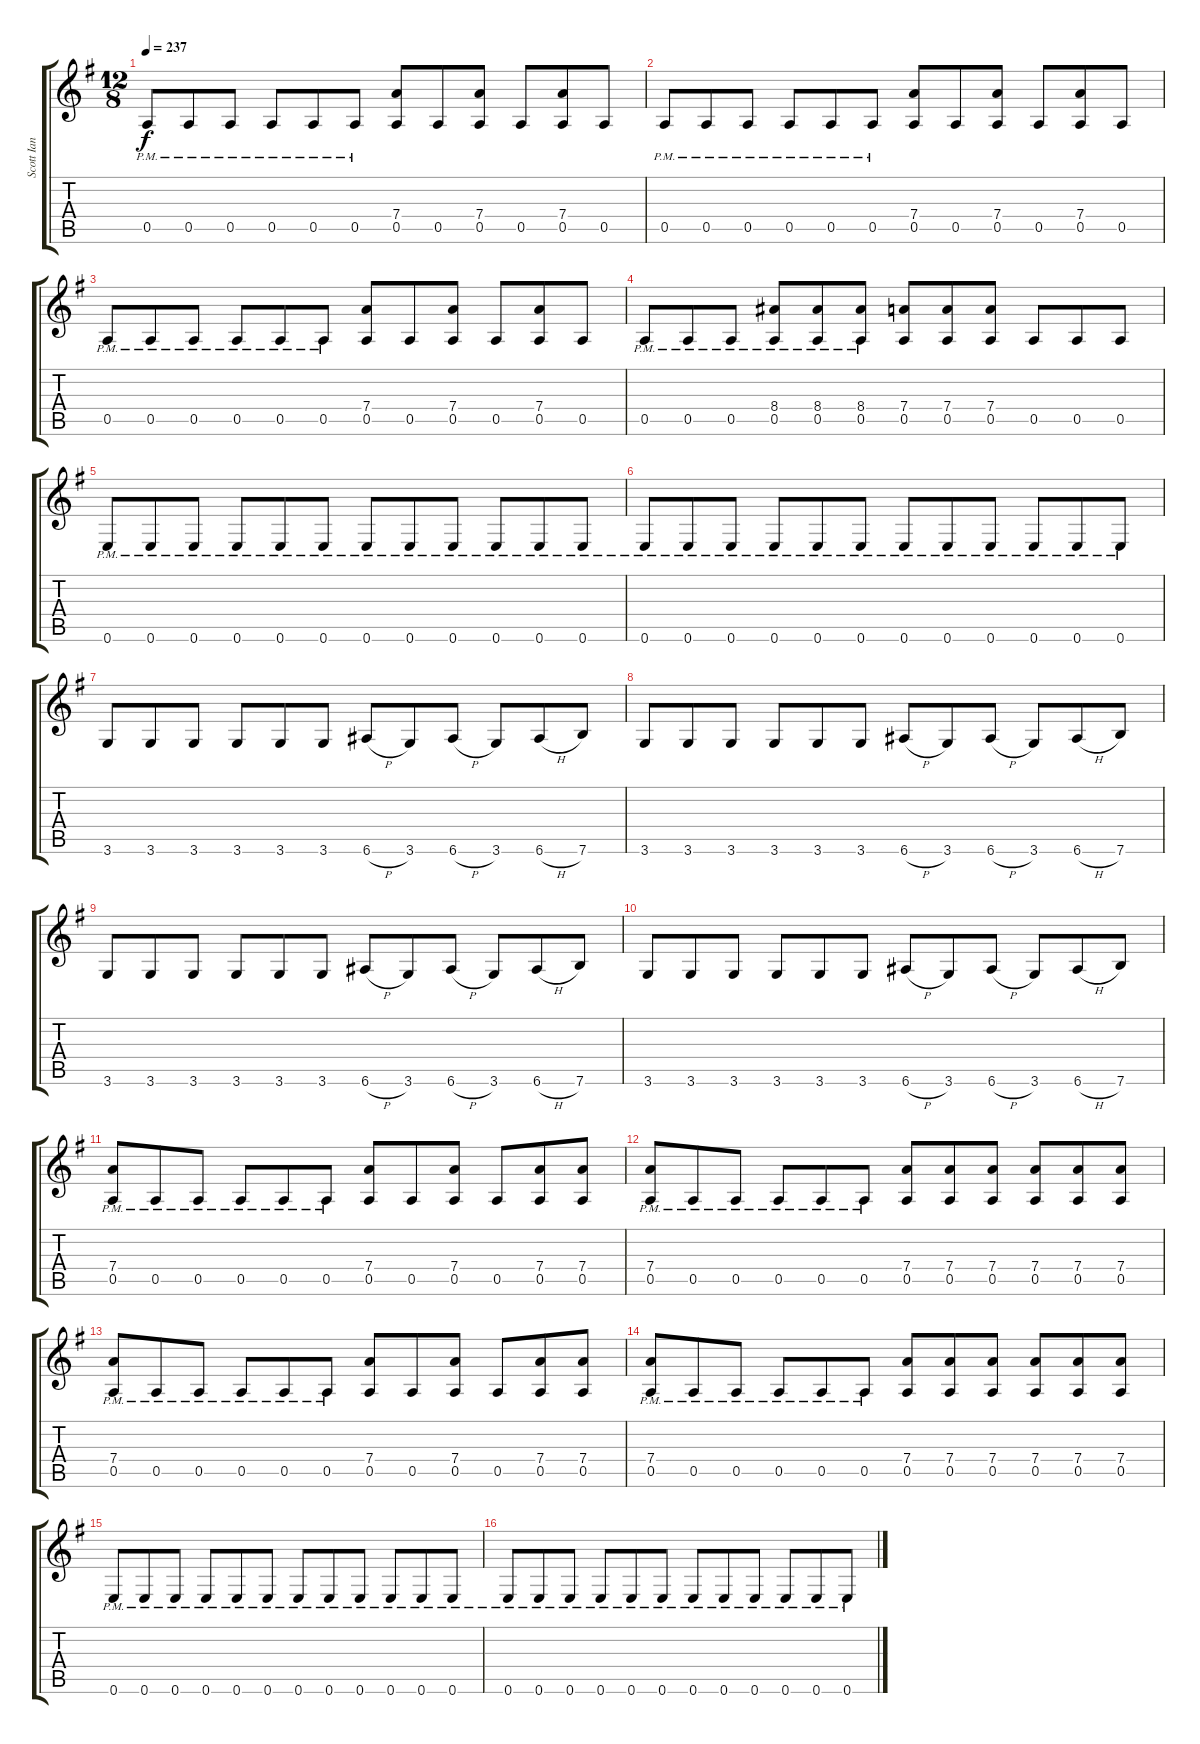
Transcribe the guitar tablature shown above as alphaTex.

\track ("Scott Ian" "Scott Ian") {instrument distortionguitar}
\staff {score tabs}
\tuning (E4 B3 G3 D3 A2 E2) {hide}
\ts (12 8)
\tempo 237
\clef g2
\ks g
0.5{pm}.8{dy f} 0.5{pm}.8 0.5{pm}.8 0.5{pm}.8 0.5{pm}.8 0.5{pm}.8 (7.4 0.5).8 0.5.8 (7.4 0.5).8 0.5.8 (7.4 0.5).8 0.5.8 |
0.5{pm}.8 0.5{pm}.8 0.5{pm}.8 0.5{pm}.8 0.5{pm}.8 0.5{pm}.8 (7.4 0.5).8 0.5.8 (7.4 0.5).8 0.5.8 (7.4 0.5).8 0.5.8 |
0.5{pm}.8 0.5{pm}.8 0.5{pm}.8 0.5{pm}.8 0.5{pm}.8 0.5{pm}.8 (7.4 0.5).8 0.5.8 (7.4 0.5).8 0.5.8 (7.4 0.5).8 0.5.8 |
0.5{pm}.8 0.5{pm}.8 0.5{pm}.8 (8.4{pm} 0.5{pm}).8 (8.4{pm} 0.5{pm}).8 (8.4{pm} 0.5{pm}).8 (7.4 0.5).8 (7.4 0.5).8 (7.4 0.5).8 0.5.8 0.5.8 0.5.8 |
0.6{pm}.8 0.6{pm}.8 0.6{pm}.8 0.6{pm}.8 0.6{pm}.8 0.6{pm}.8 0.6{pm}.8 0.6{pm}.8 0.6{pm}.8 0.6{pm}.8 0.6{pm}.8 0.6{pm}.8 |
0.6{pm}.8 0.6{pm}.8 0.6{pm}.8 0.6{pm}.8 0.6{pm}.8 0.6{pm}.8 0.6{pm}.8 0.6{pm}.8 0.6{pm}.8 0.6{pm}.8 0.6{pm}.8 0.6{pm}.8 |
3.6.8 3.6.8 3.6.8 3.6.8 3.6.8 3.6.8 6.6{h}.8 3.6.8 6.6{h}.8 3.6.8 6.6{h}.8 7.6.8 |
3.6.8 3.6.8 3.6.8 3.6.8 3.6.8 3.6.8 6.6{h}.8 3.6.8 6.6{h}.8 3.6.8 6.6{h}.8 7.6.8 |
3.6.8 3.6.8 3.6.8 3.6.8 3.6.8 3.6.8 6.6{h}.8 3.6.8 6.6{h}.8 3.6.8 6.6{h}.8 7.6.8 |
3.6.8 3.6.8 3.6.8 3.6.8 3.6.8 3.6.8 6.6{h}.8 3.6.8 6.6{h}.8 3.6.8 6.6{h}.8 7.6.8 |
(7.4{pm} 0.5{pm}).8 0.5{pm}.8 0.5{pm}.8 0.5{pm}.8 0.5{pm}.8 0.5{pm}.8 (7.4 0.5).8 0.5.8 (7.4 0.5).8 0.5.8 (7.4 0.5).8 (7.4 0.5).8 |
(7.4{pm} 0.5{pm}).8 0.5{pm}.8 0.5{pm}.8 0.5{pm}.8 0.5{pm}.8 0.5{pm}.8 (7.4 0.5).8 (7.4 0.5).8 (7.4 0.5).8 (7.4 0.5).8 (7.4 0.5).8 (7.4 0.5).8 |
(7.4{pm} 0.5{pm}).8 0.5{pm}.8 0.5{pm}.8 0.5{pm}.8 0.5{pm}.8 0.5{pm}.8 (7.4 0.5).8 0.5.8 (7.4 0.5).8 0.5.8 (7.4 0.5).8 (7.4 0.5).8 |
(7.4{pm} 0.5{pm}).8 0.5{pm}.8 0.5{pm}.8 0.5{pm}.8 0.5{pm}.8 0.5{pm}.8 (7.4 0.5).8 (7.4 0.5).8 (7.4 0.5).8 (7.4 0.5).8 (7.4 0.5).8 (7.4 0.5).8 |
0.6{pm}.8 0.6{pm}.8 0.6{pm}.8 0.6{pm}.8 0.6{pm}.8 0.6{pm}.8 0.6{pm}.8 0.6{pm}.8 0.6{pm}.8 0.6{pm}.8 0.6{pm}.8 0.6{pm}.8 |
0.6{pm}.8 0.6{pm}.8 0.6{pm}.8 0.6{pm}.8 0.6{pm}.8 0.6{pm}.8 0.6{pm}.8 0.6{pm}.8 0.6{pm}.8 0.6{pm}.8 0.6{pm}.8 0.6{pm}.8
